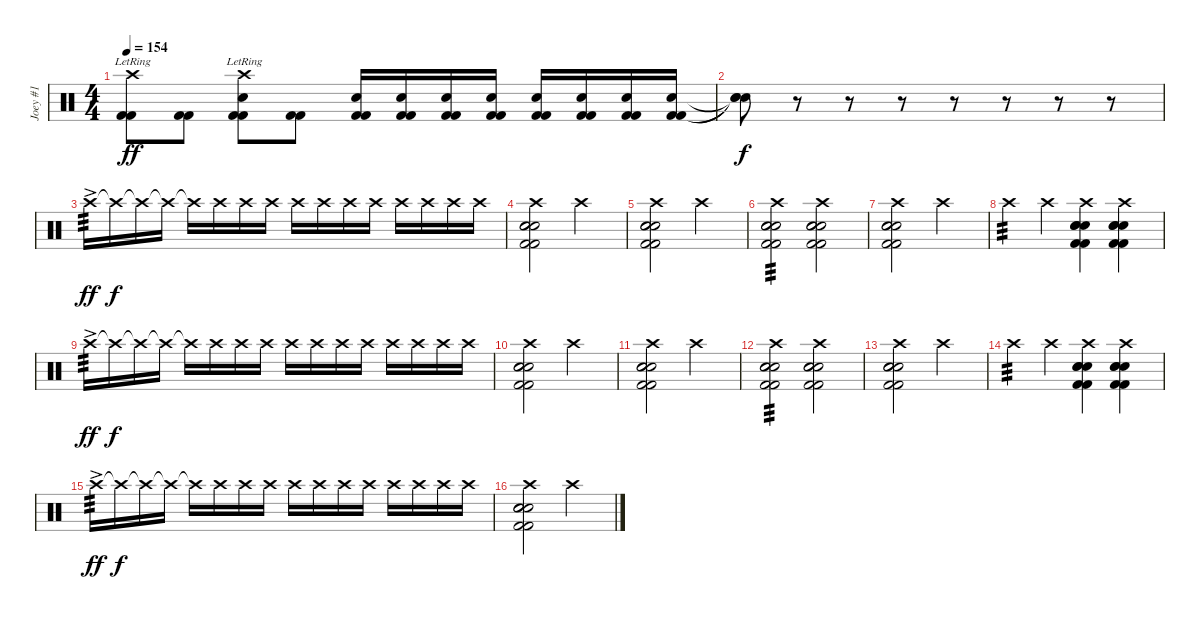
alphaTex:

\track ("Joey #1" "Joey #1") {instrument percussion}
\staff {score}
\articulation defaults
\ts (4 4)
\tempo 154
\clef neutral
\ks c
("Crash high (hit)"{lr} "Kick (hit) 2" "Kick (hit) 2").8{dy ff} ("Kick (hit) 2" "Kick (hit) 2").8 ("Crash high (hit)"{lr} "Snare (hit) 2" "Kick (hit) 2" "Kick (hit) 2").8 ("Kick (hit) 2" "Kick (hit) 2").8 ("Snare (hit) 2" "Kick (hit) 2" "Kick (hit) 2").16 ("Snare (hit) 2" "Kick (hit) 2" "Kick (hit) 2").16 ("Snare (hit) 2" "Kick (hit) 2" "Kick (hit) 2").16 ("Snare (hit) 2" "Kick (hit) 2" "Kick (hit) 2").16 ("Snare (hit) 2" "Kick (hit) 2" "Kick (hit) 2").16 ("Snare (hit) 2" "Kick (hit) 2" "Kick (hit) 2").16 ("Snare (hit) 2" "Kick (hit) 2" "Kick (hit) 2").16 ("Snare (hit) 2" "Kick (hit) 2" "Kick (hit) 2").16 |
("Snare (hit)"{t} "Snare (hit)"{t} "Snare (hit)"{t}).8{dy f} r.8 r.8 r.8 r.8 r.8 r.8 r.8 |
"Crash high (hit)"{ac}.16{tp 3 dy ff} "Crash high (hit)"{t}.16{dy f} "Crash high (hit)"{t}.16 "Crash high (hit)"{t}.16 "Crash high (hit)"{t}.16 "Crash high (hit)".16 "Crash high (hit)".16 "Crash high (hit)".16 "Crash high (hit)".16 "Crash high (hit)".16 "Crash high (hit)".16 "Crash high (hit)".16 "Crash high (hit)".16 "Crash high (hit)".16 "Crash high (hit)".16 "Crash high (hit)".16 |
("Crash high (hit)" "Snare (hit)" "Snare (hit)" "Snare (hit) 2" "Kick (hit) 2" "Kick (hit) 2").2 "Crash high (hit)".2 |
("Crash high (hit)" "Snare (hit)" "Snare (hit)" "Snare (hit) 2" "Kick (hit) 2" "Kick (hit) 2").2 "Crash high (hit)".2 |
("Crash high (hit)" "Snare (hit)" "Snare (hit)" "Snare (hit) 2" "Kick (hit) 2" "Kick (hit) 2").2{tp 3} ("Crash high (hit)" "Snare (hit)" "Snare (hit)" "Snare (hit) 2" "Kick (hit) 2" "Kick (hit) 2").2 |
("Crash high (hit)" "Snare (hit)" "Snare (hit)" "Snare (hit) 2" "Kick (hit) 2" "Kick (hit) 2").2 "Crash high (hit)".2 |
"Crash high (hit)".4{tp 3} "Crash high (hit)".4 ("Crash high (hit)" "Snare (hit)" "Snare (hit)" "Snare (hit) 2" "Kick (hit) 2" "Kick (hit) 2").4 ("Crash high (hit)" "Snare (hit)" "Snare (hit)" "Snare (hit) 2" "Kick (hit) 2" "Kick (hit) 2").4 |
"Crash high (hit)"{ac}.16{tp 3 dy ff} "Crash high (hit)"{t}.16{dy f} "Crash high (hit)"{t}.16 "Crash high (hit)"{t}.16 "Crash high (hit)"{t}.16 "Crash high (hit)".16 "Crash high (hit)".16 "Crash high (hit)".16 "Crash high (hit)".16 "Crash high (hit)".16 "Crash high (hit)".16 "Crash high (hit)".16 "Crash high (hit)".16 "Crash high (hit)".16 "Crash high (hit)".16 "Crash high (hit)".16 |
("Crash high (hit)" "Snare (hit)" "Snare (hit)" "Snare (hit) 2" "Kick (hit) 2" "Kick (hit) 2").2 "Crash high (hit)".2 |
("Crash high (hit)" "Snare (hit)" "Snare (hit)" "Snare (hit) 2" "Kick (hit) 2" "Kick (hit) 2").2 "Crash high (hit)".2 |
("Crash high (hit)" "Snare (hit)" "Snare (hit)" "Snare (hit) 2" "Kick (hit) 2" "Kick (hit) 2").2{tp 3} ("Crash high (hit)" "Snare (hit)" "Snare (hit)" "Snare (hit) 2" "Kick (hit) 2" "Kick (hit) 2").2 |
("Crash high (hit)" "Snare (hit)" "Snare (hit)" "Snare (hit) 2" "Kick (hit) 2" "Kick (hit) 2").2 "Crash high (hit)".2 |
"Crash high (hit)".4{tp 3} "Crash high (hit)".4 ("Crash high (hit)" "Snare (hit)" "Snare (hit)" "Snare (hit) 2" "Kick (hit) 2" "Kick (hit) 2").4 ("Crash high (hit)" "Snare (hit)" "Snare (hit)" "Snare (hit) 2" "Kick (hit) 2" "Kick (hit) 2").4 |
"Crash high (hit)"{ac}.16{tp 3 dy ff} "Crash high (hit)"{t}.16{dy f} "Crash high (hit)"{t}.16 "Crash high (hit)"{t}.16 "Crash high (hit)"{t}.16 "Crash high (hit)".16 "Crash high (hit)".16 "Crash high (hit)".16 "Crash high (hit)".16 "Crash high (hit)".16 "Crash high (hit)".16 "Crash high (hit)".16 "Crash high (hit)".16 "Crash high (hit)".16 "Crash high (hit)".16 "Crash high (hit)".16 |
("Crash high (hit)" "Snare (hit)" "Snare (hit)" "Snare (hit) 2" "Kick (hit) 2" "Kick (hit) 2").2 "Crash high (hit)".2
